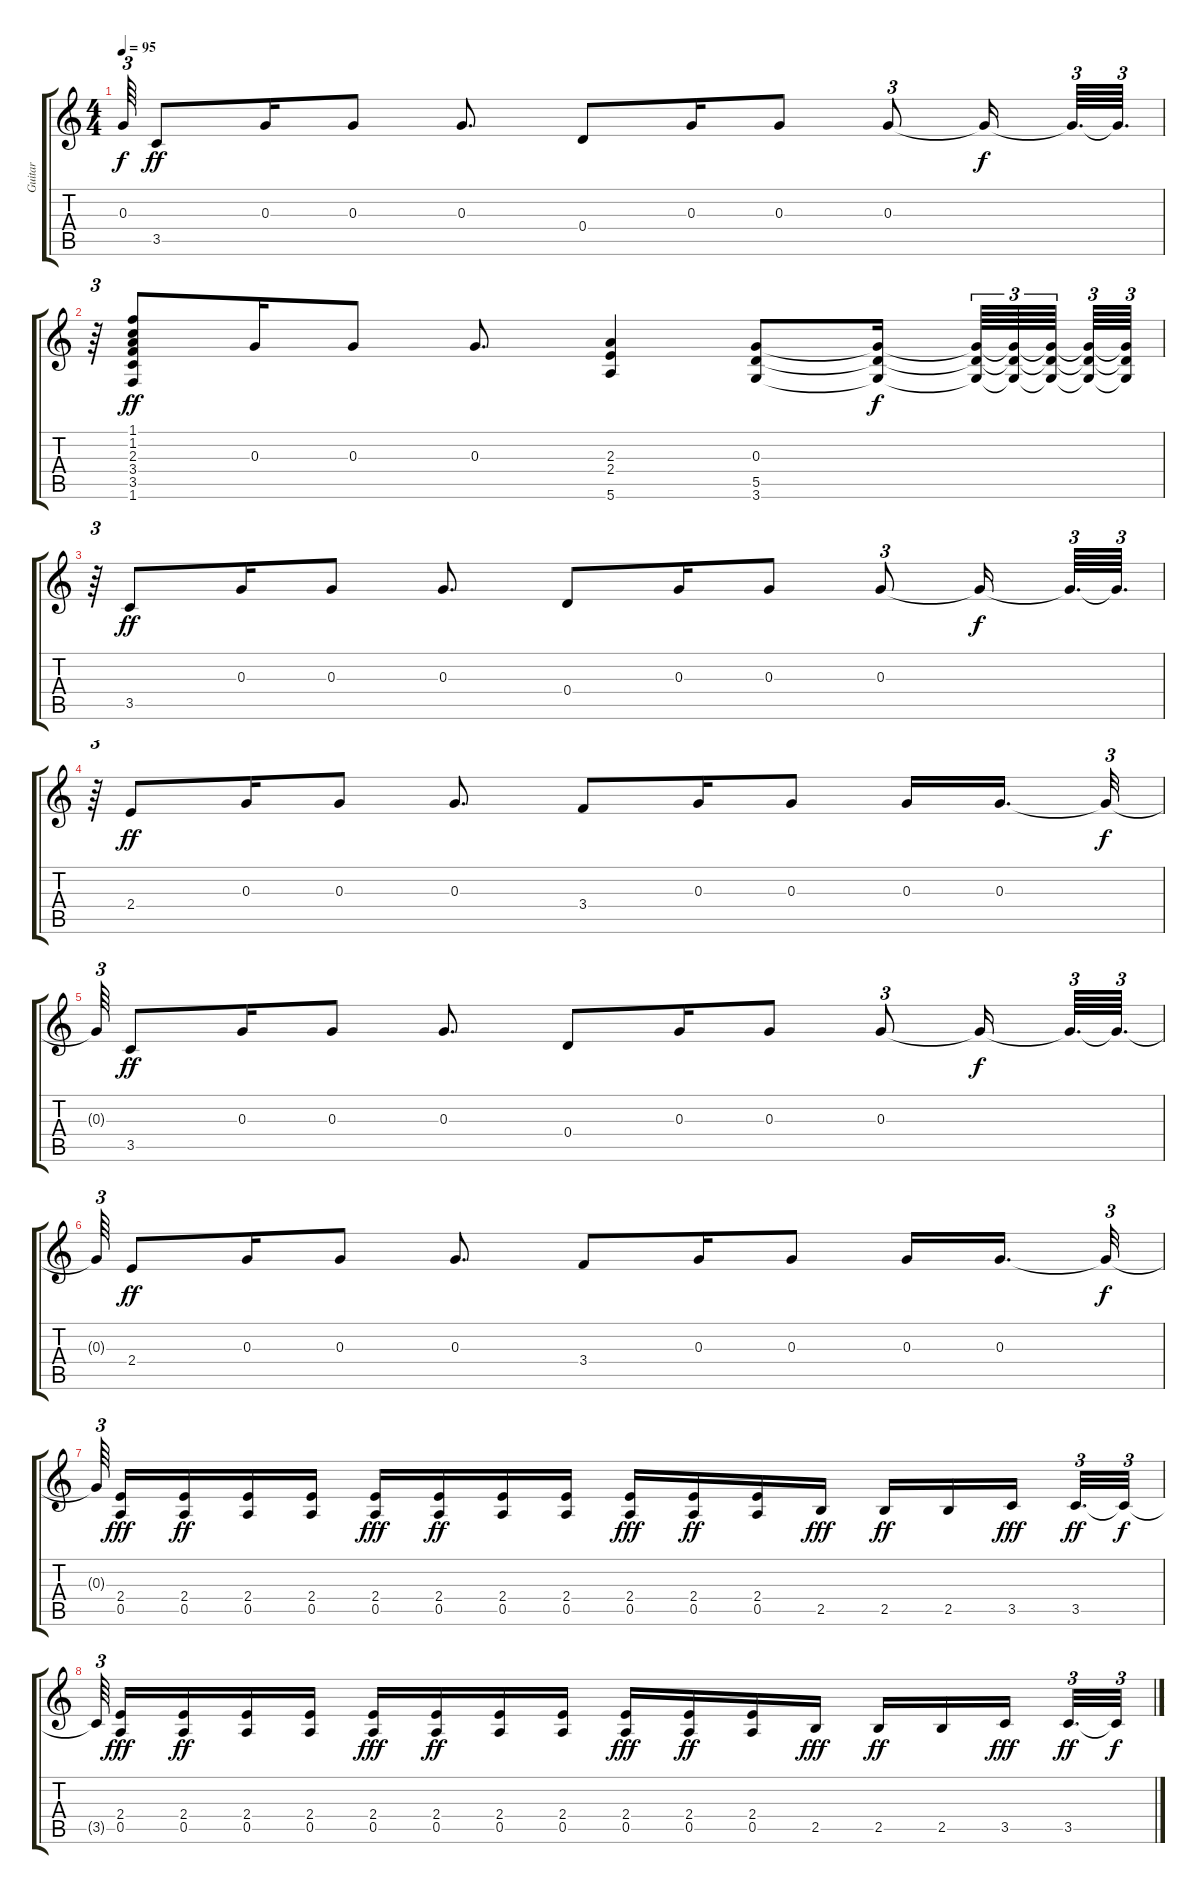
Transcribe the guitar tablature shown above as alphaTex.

\track ("Guitar" "Guitar") {instrument overdrivenguitar}
\staff {score tabs}
\tuning (E4 B3 G3 D3 A2 E2) {hide}
\ts (4 4)
\tempo 95
\clef g2
\ks c
0.3{t}.64{tu (3 2) dy f} 3.5.8{dy ff} 0.3.16 0.3.8 0.3.8{d} 0.4.8 0.3.16 0.3.8 0.3.8{tu (3 2)} 0.3{t}.16{dy f beam splitsecondary} 0.3{t}.64{d tu (3 2)} 0.3{t}.64{d tu (3 2)} |
r.64{tu (3 2)} (1.1 1.2 2.3 3.4 3.5 1.6).8{dy ff} 0.3.16 0.3.8 0.3.8{d} (2.3 2.4 5.6).4 (0.3 5.5 3.6).8 (0.3{t} 5.5{t} 3.6{t}).16{dy f beam splitsecondary} (0.3{t} 5.5{t} 3.6{t}).64{tu (3 2)} (0.3{t} 5.5{t} 3.6{t}).64{tu (3 2)} (0.3{t} 5.5{t} 3.6{t}).64{tu (3 2) beam splitsecondary} (0.3{t} 5.5{t} 3.6{t}).64{tu (3 2)} (0.3{t} 5.5{t} 3.6{t}).64{tu (3 2)} |
r.64{tu (3 2)} 3.5.8{dy ff} 0.3.16 0.3.8 0.3.8{d} 0.4.8 0.3.16 0.3.8 0.3.8{tu (3 2)} 0.3{t}.16{dy f beam splitsecondary} 0.3{t}.64{d tu (3 2)} 0.3{t}.64{d tu (3 2)} |
r.64{tu (3 2)} 2.4.8{dy ff} 0.3.16 0.3.8 0.3.8{d} 3.4.8 0.3.16 0.3.8 0.3.16 0.3.16{d beam splitsecondary} 0.3{t}.32{tu (3 2) dy f} |
0.3{t}.64{tu (3 2)} 3.5.8{dy ff} 0.3.16 0.3.8 0.3.8{d} 0.4.8 0.3.16 0.3.8 0.3.8{tu (3 2)} 0.3{t}.16{dy f beam splitsecondary} 0.3{t}.64{d tu (3 2)} 0.3{t}.64{d tu (3 2)} |
0.3{t}.64{tu (3 2)} 2.4.8{dy ff} 0.3.16 0.3.8 0.3.8{d} 3.4.8 0.3.16 0.3.8 0.3.16 0.3.16{d beam splitsecondary} 0.3{t}.32{tu (3 2) dy f} |
0.3{t}.64{tu (3 2) beam splitsecondary} (2.4 0.5).16{dy fff} (2.4 0.5).16{dy ff} (2.4 0.5).16 (2.4 0.5).16 (2.4 0.5).16{dy fff} (2.4 0.5).16{dy ff} (2.4 0.5).16 (2.4 0.5).16 (2.4 0.5).16{dy fff} (2.4 0.5).16{dy ff} (2.4 0.5).16 2.5.16{dy fff} 2.5.16{dy ff} 2.5.16 3.5.16{dy fff beam splitsecondary} 3.5.32{d tu (3 2) dy ff} 3.5{t}.32{tu (3 2) dy f} |
3.5{t}.64{tu (3 2) beam splitsecondary} (2.4 0.5).16{dy fff} (2.4 0.5).16{dy ff} (2.4 0.5).16 (2.4 0.5).16 (2.4 0.5).16{dy fff} (2.4 0.5).16{dy ff} (2.4 0.5).16 (2.4 0.5).16 (2.4 0.5).16{dy fff} (2.4 0.5).16{dy ff} (2.4 0.5).16 2.5.16{dy fff} 2.5.16{dy ff} 2.5.16 3.5.16{dy fff beam splitsecondary} 3.5.32{d tu (3 2) dy ff} 3.5{t}.32{tu (3 2) dy f}
